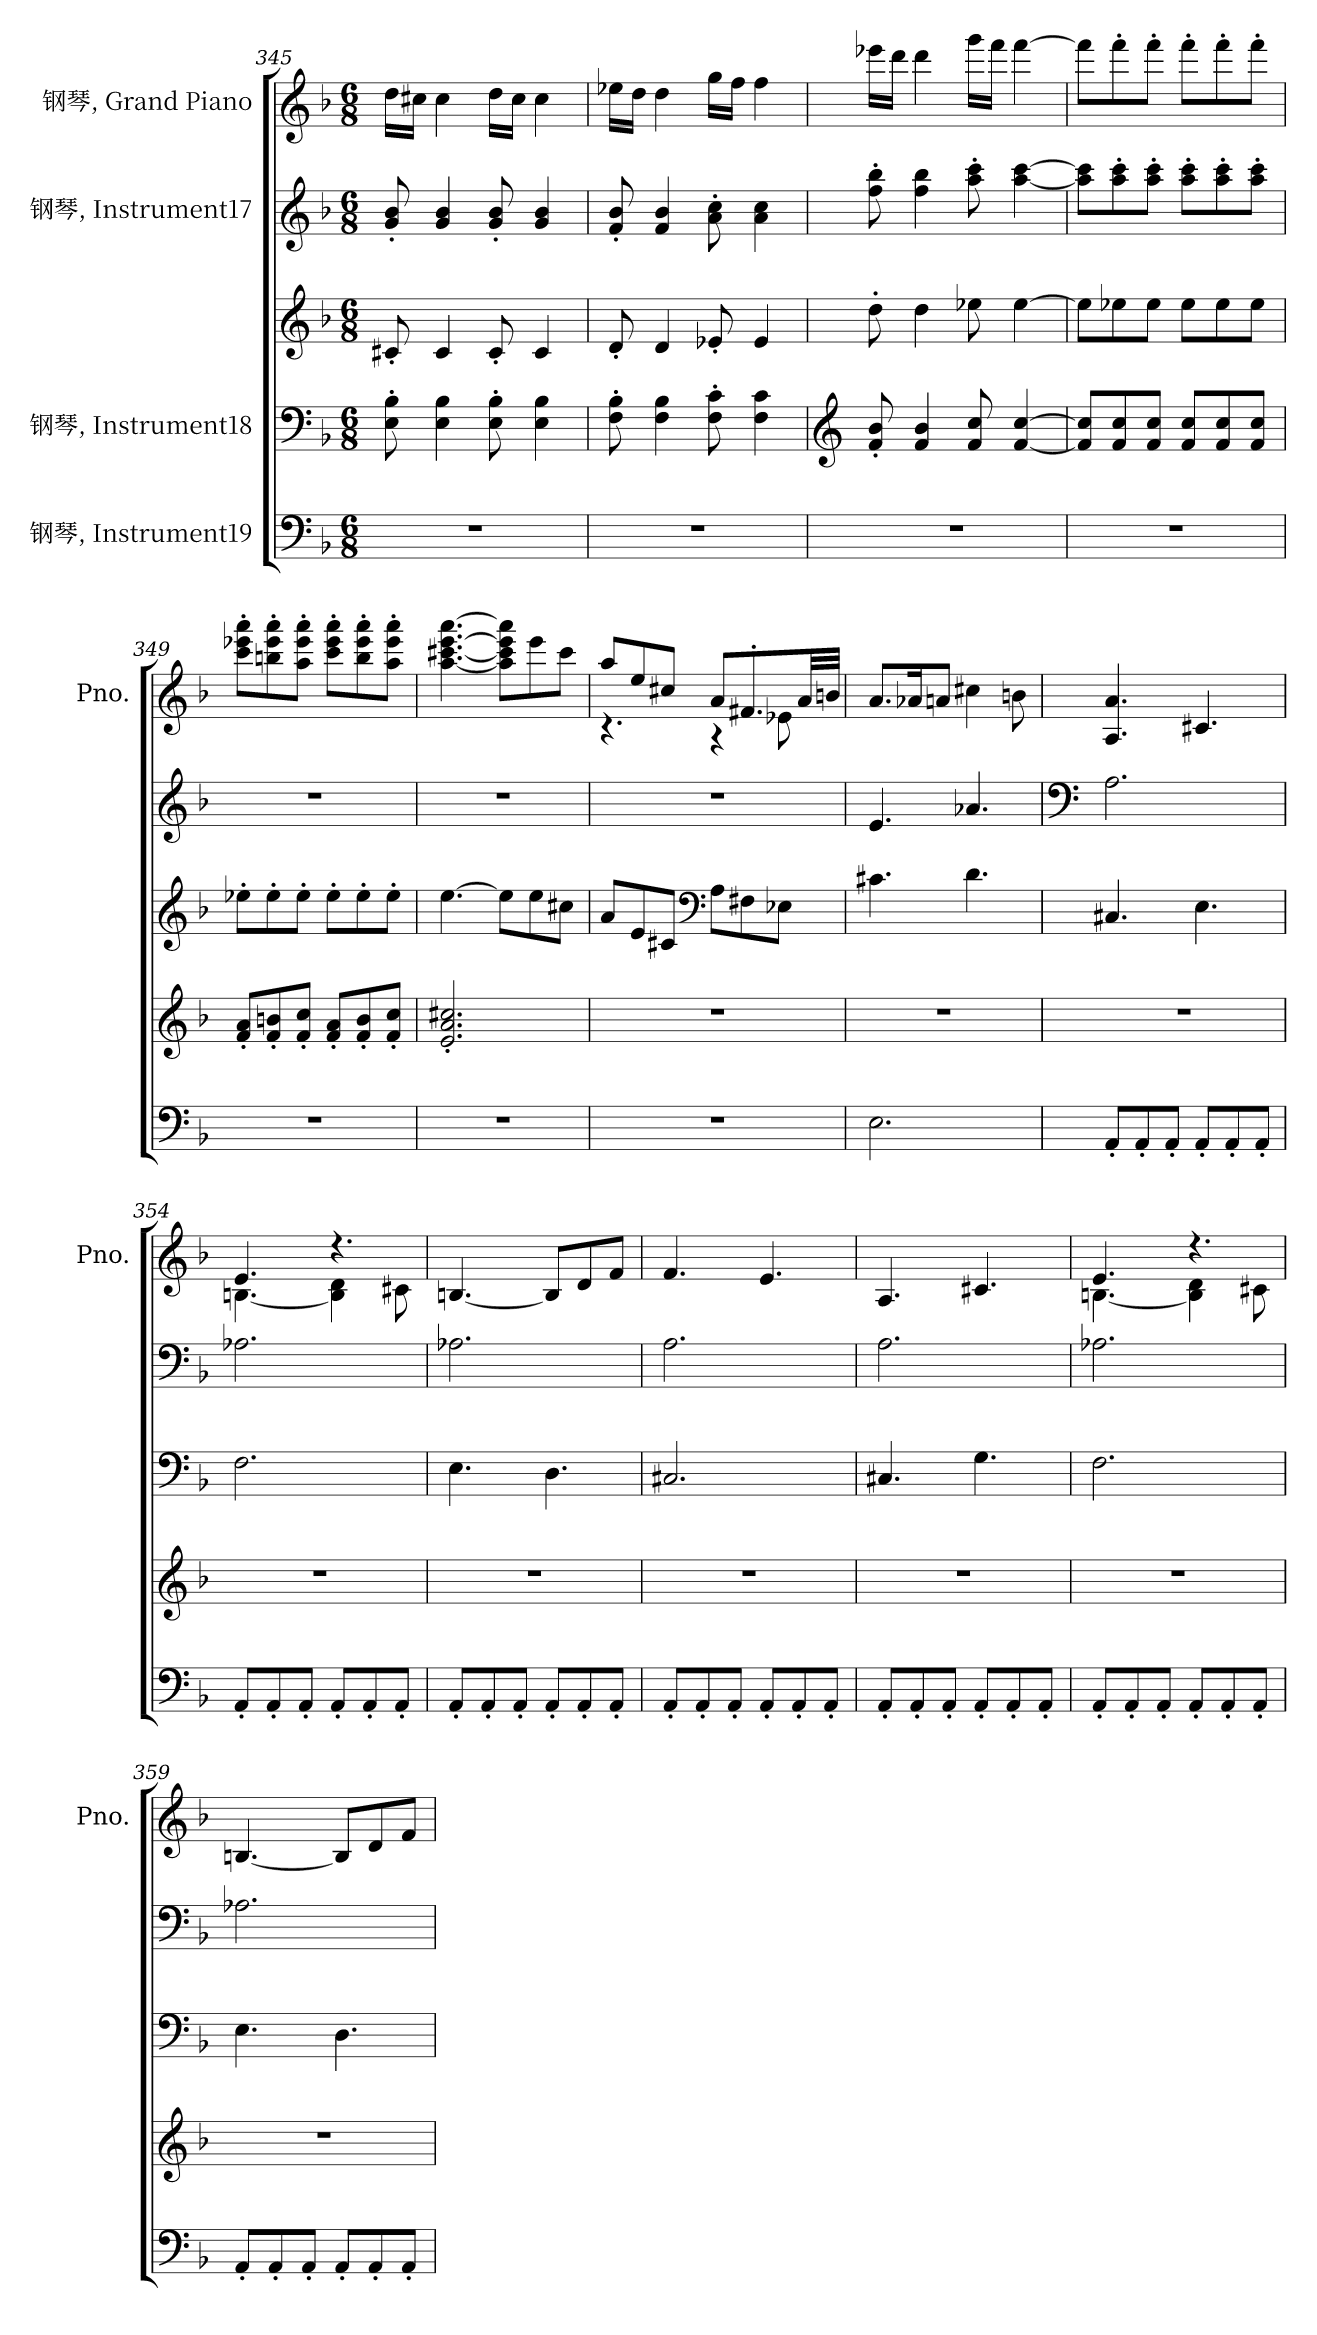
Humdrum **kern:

**kern	**kern	**kern	**kern	**kern
*part4	*part3	*part3	*part2	*part1
*staff5	*staff4	*staff3	*staff2	*staff1
*I"钢琴, Instrument19	*I"钢琴, Instrument18	*	*I"钢琴, Instrument17	*I"钢琴, Grand Piano
*	*	*	*	*I'Pno.
*clefF4	*clefF4	*clefG2	*clefG2	*clefG2
*k[b-]	*k[b-]	*k[b-]	*k[b-]	*k[b-]
*M6/8	*M6/8	*M6/8	*M6/8	*M6/8
=345	=345	=345	=345	=345
2.r	8E\' 8B-\'	8c#X'/	8g/' 8b-/'	16dd\LL
.	.	.	.	16cc#X\JJ
.	4E\ 4B-\	4c#/	4g/ 4b-/	4cc#\
.	8E\' 8B-\'	8c#'/	8g/' 8b-/'	16dd\LL
.	.	.	.	16cc#\JJ
.	4E\ 4B-\	4c#/	4g/ 4b-/	4cc#\
=346	=346	=346	=346	=346
2.r	8F\' 8B-\'	8d'/	8f/' 8b-/'	16ee-X\LL
.	.	.	.	16dd\JJ
.	4F\ 4B-\	4d/	4f/ 4b-/	4dd\
.	8F\' 8c\'	8e-X'/	8a\' 8cc\'	16gg\LL
.	.	.	.	16ff\JJ
.	4F\ 4c\	4e-/	4a\ 4cc\	4ff\
!!LO:LB:g=z
=347	=347	=347	=347	=347
*	*clefG2	*	*	*
2.r	8f/' 8b-/'	8dd'\	8ff\' 8bb-\'	16eee-X\LL
.	.	.	.	16ddd\JJ
.	4f/ 4b-/	4dd\	4ff\ 4bb-\	4ddd\
.	8f/ 8cc/	8ee-X\	8aa\' 8ccc\'	16ggg\LL
.	.	.	.	16fff\JJ
.	[4f/ [4cc/	[4ee-\	[4aa\ [4ccc\	[4fff\
=348	=348	=348	=348	=348
2.r	8f/] 8cc/]L	8ee-\L]	8aa\] 8ccc\]L	8fff\L]
.	8f/ 8cc/	8ee-X\	8aa\' 8ccc\'	8fff'\
.	8f/ 8cc/J	8ee-\J	8aa\' 8ccc\'J	8fff'\J
.	8f/ 8cc/L	8ee-\L	8aa\' 8ccc\'L	8fff'\L
.	8f/ 8cc/	8ee-\	8aa\' 8ccc\'	8fff'\
.	8f/ 8cc/J	8ee-\J	8aa\' 8ccc\'J	8fff'\J
=349	=349	=349	=349	=349
2.r	8f/' 8a/'L	8ee-X'\L	2.r	8ccc\' 8eee-X\' 8aaa\'L
.	8f/' 8bn/'	8ee-'\	.	8bbn\' 8eee-\' 8aaa\'
.	8f/' 8cc/'J	8ee-'\J	.	8aa\' 8eee-\' 8aaa\'J
.	8f/' 8a/'L	8ee-'\L	.	8ccc\' 8eee-\' 8aaa\'L
.	8f/' 8b/'	8ee-'\	.	8bb\' 8eee-\' 8aaa\'
.	8f/' 8cc/'J	8ee-'\J	.	8aa\' 8eee-\' 8aaa\'J
=350	=350	=350	=350	=350
2.r	2.e/' 2.a/' 2.cc#X/'	[4.ee\	2.r	[4.aa\ [4.ccc#X\ [4.eee\ [4.aaa\
.	.	8ee\L]	.	8aa\] 8ccc#\] 8eee\] 8aaa\]L
.	.	8ee\	.	8eee\
.	.	8cc#X\J	.	8ccc#\J
!!LO:PB:g=z
=351	=351	=351	=351	=351
*	*	*	*	*^
2.r	2.r	8a/L	2.r	8aa/L	4.r
.	.	8e/	.	8ee/	.
.	.	8c#X/J	.	8cc#X/J	.
*	*	*clefF4	*	*	*
.	.	8A\L	.	8a/L	4r
.	.	8F#X\	.	8.f#X'/	.
.	.	8E-X\J	.	.	8e-X\
.	.	.	.	32a/LL	.
.	.	.	.	32bn/JJJ	.
*	*	*	*	*v	*v
=352	=352	=352	=352	=352
2.E\	2.r	4.c#X\	4.e/	8.a/L
.	.	.	.	16a-X/K
.	.	.	.	8an/J
.	.	4.d\	4.a-X/	4cc#X\
.	.	.	.	8bn\
=353	=353	=353	=353	=353
*	*	*	*clefF4	*
8AA'/L	2.r	4.C#X/	2.A\	4.A/ 4.a/
8AA'/	.	.	.	.
8AA'/J	.	.	.	.
8AA'/L	.	4.E\	.	4.c#X/
8AA'/	.	.	.	.
8AA'/J	.	.	.	.
=354	=354	=354	=354	=354
*	*	*	*	*^
8AA'/L	2.r	2.F\	2.A-X\	4.e/	[4.Bn\
8AA'/	.	.	.	.	.
8AA'/J	.	.	.	.	.
8AA'/L	.	.	.	4.r	4B\] 4d\
8AA'/	.	.	.	.	.
8AA'/J	.	.	.	.	8c#X\
*	*	*	*	*v	*v
!!LO:LB:g=z
=355	=355	=355	=355	=355
8AA'/L	2.r	4.E\	2.A-X\	[4.Bn/
8AA'/	.	.	.	.
8AA'/J	.	.	.	.
8AA'/L	.	4.D\	.	8B/L]
8AA'/	.	.	.	8d/
8AA'/J	.	.	.	8f/J
=356	=356	=356	=356	=356
8AA'/L	2.r	2.C#X/	2.A\	4.f/
8AA'/	.	.	.	.
8AA'/J	.	.	.	.
8AA'/L	.	.	.	4.e/
8AA'/	.	.	.	.
8AA'/J	.	.	.	.
=357	=357	=357	=357	=357
8AA'/L	2.r	4.C#X/	2.A\	4.A/
8AA'/	.	.	.	.
8AA'/J	.	.	.	.
8AA'/L	.	4.G\	.	4.c#X/
8AA'/	.	.	.	.
8AA'/J	.	.	.	.
=358	=358	=358	=358	=358
*	*	*	*	*^
8AA'/L	2.r	2.F\	2.A-X\	4.e/	[4.Bn\
8AA'/	.	.	.	.	.
8AA'/J	.	.	.	.	.
8AA'/L	.	.	.	4.r	4B\] 4d\
8AA'/	.	.	.	.	.
8AA'/J	.	.	.	.	8c#X\
*	*	*	*	*v	*v
=359	=359	=359	=359	=359
8AA'/L	2.r	4.E\	2.A-X\	[4.Bn/
8AA'/	.	.	.	.
8AA'/J	.	.	.	.
*	*	*	*	*MM111
8AA'/L	.	4.D\	.	8B/L]
*	*	*	*	*MM107
8AA'/	.	.	.	8d/
*	*	*	*	*MM104
8AA'/J	.	.	.	8f/J
=	=	=	=	=
*-	*-	*-	*-	*-
